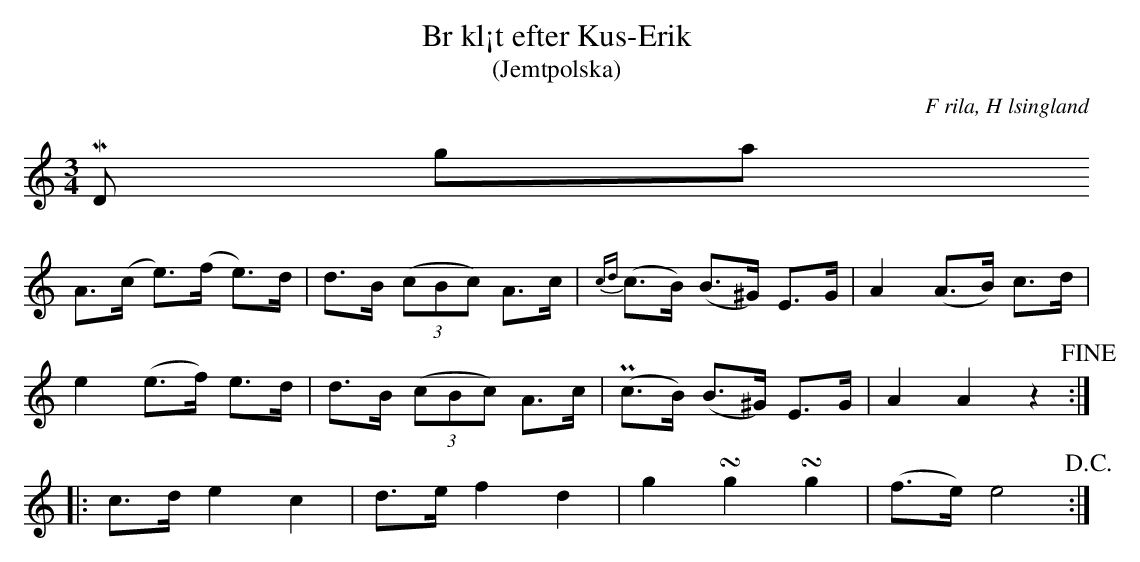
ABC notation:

X:1
T: Br kl¡t efter Kus-Erik
T: (Jemtpolska)
O: F rila, H lsingland
M: 3/4
L: 1/8
K: Am
MIDI program 54
A>(c e>)(f e)>d | d>B ((3cBc) A>c | {cd}(c>B) (B>^G)   E>G      | A2    (A>B) c>d  |
e2   (e>f) e>d  | d>B ((3cBc) A>c | (Pc>B)    (B>^G)   E>G      | A2    A2    z2  !fine! ::
K: C
c>d  e2    c2   | d>e f2      d2  | g2        !turn!g2 !turn!g2 | (f>e) e4 !D.C.!       :|
